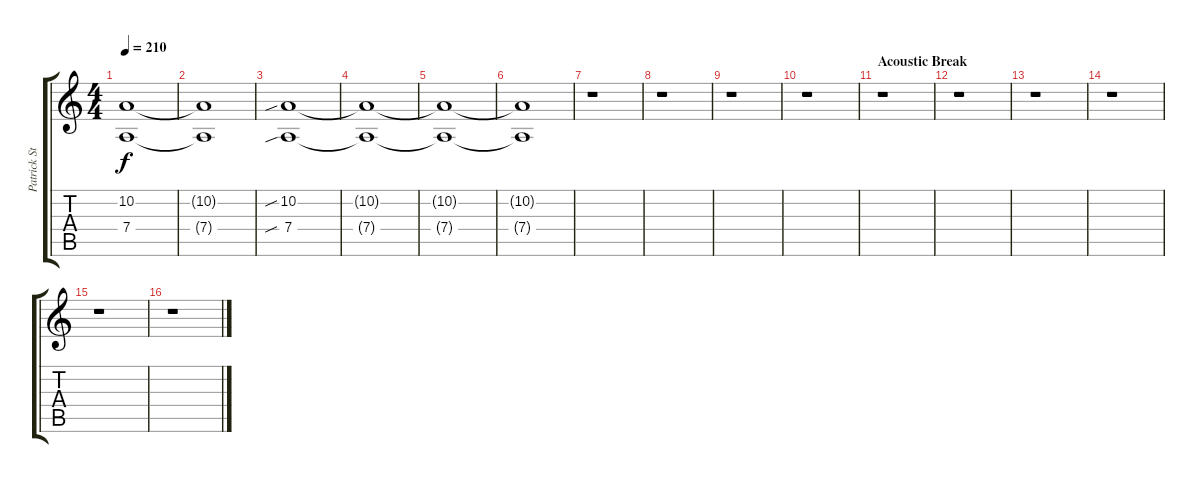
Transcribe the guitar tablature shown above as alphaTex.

\track ("Patrick Stump (Backing Vocals)" "Patrick St") {instrument oboe}
\staff {score tabs}
\tuning (E4 B3 G3 D3 A2 E2) {hide}
\ts (4 4)
\tempo 210
\clef g2
\ks c
(10.2{t} 7.4{t}).1{dy f} |
(10.2{t} 7.4{t}).1{volume 6} |
(10.2{sib} 7.4{sib}).1{volume 6} |
(10.2{t} 7.4{t}).1 |
(10.2{t} 7.4{t}).1 |
(10.2{t} 7.4{t}).1 |
r.1 |
r.1 |
r.1 |
r.1 |
\section ("" "Acoustic Break")
r.1 |
r.1 |
r.1 |
r.1 |
r.1 |
r.1
